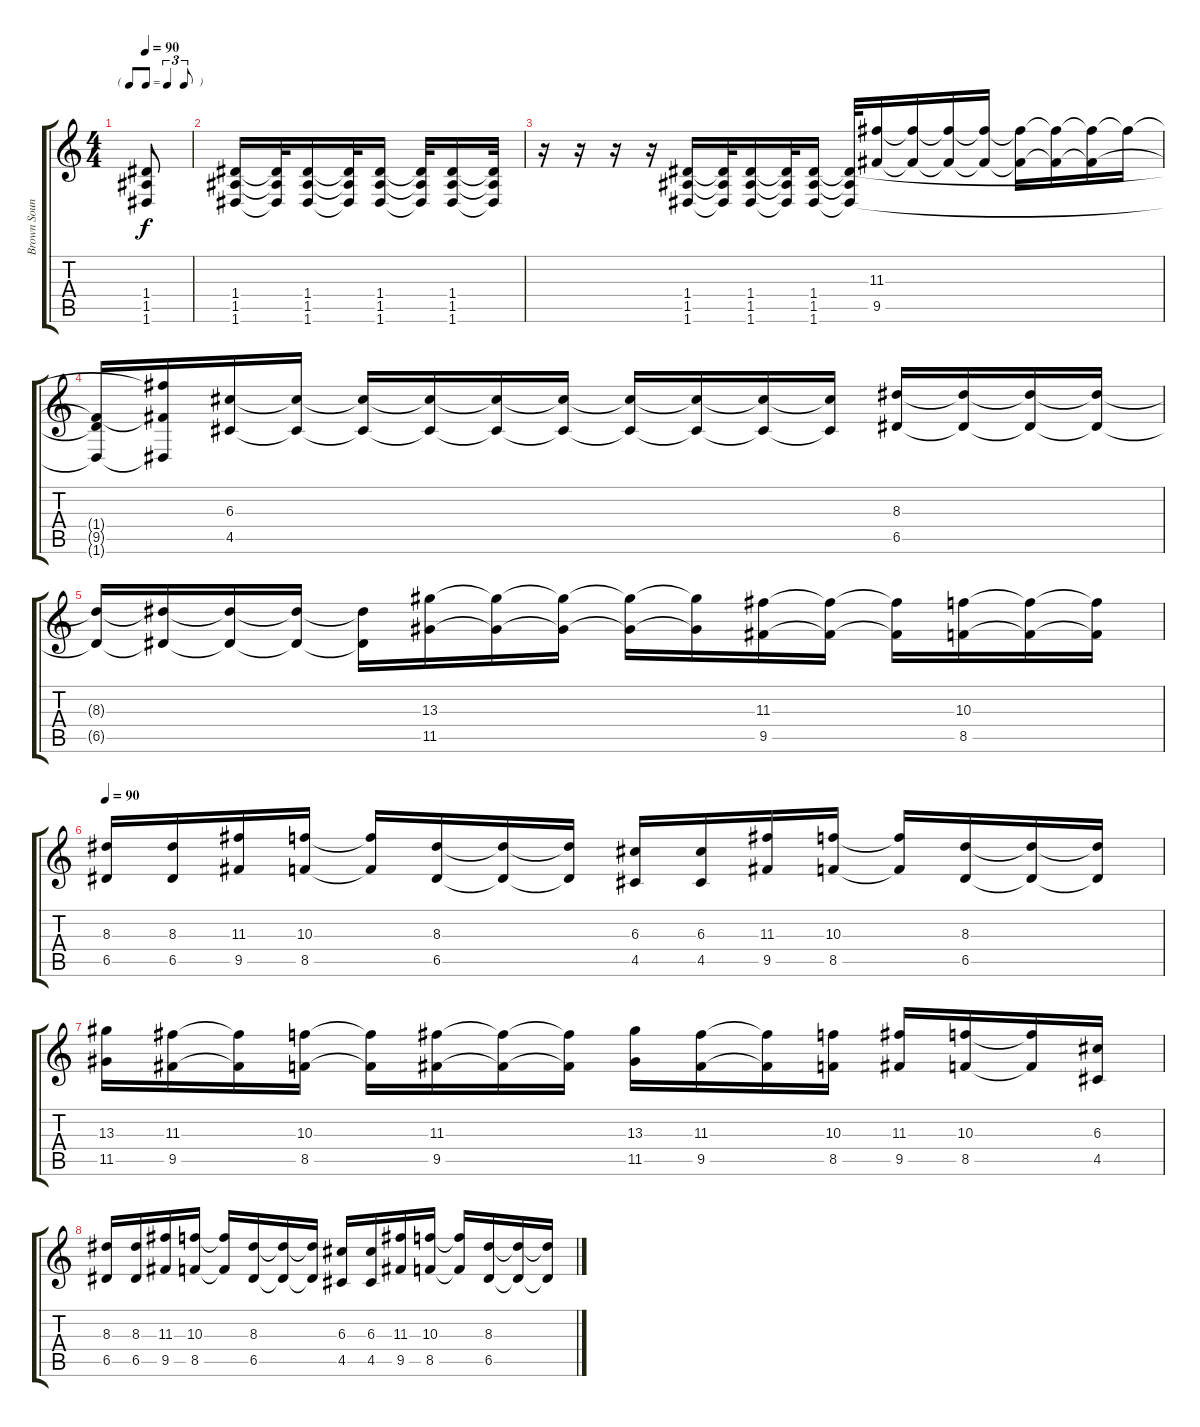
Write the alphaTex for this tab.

\track ("Brown Sound" "Brown Soun") {instrument distortionguitar}
\staff {score tabs}
\tuning (E4 B3 G3 D3 A2 D2) {hide}
\ts (4 4)
\tf triplet8th
\tempo 90
\tempo 120
\tempo 90
\clef g2
\ks c
(1.4 1.5 1.6).8{dy f instrument distortionguitar} |
(1.4 1.5 1.6).16 (1.4{t} 1.5{t} 1.6{t}).32 (1.4 1.5 1.6).16 (1.4{t} 1.5{t} 1.6{t}).32 (1.4 1.5 1.6).16 (1.4{t} 1.5{t} 1.6{t}).32 (1.4 1.5 1.6).16 (1.4{t} 1.5{t} 1.6{t}).32 |
r.16 r.16 r.16 r.16 (1.4 1.5 1.6).16 (1.4{t} 1.5{t} 1.6{t}).32 (1.4 1.5 1.6).16 (1.4{t} 1.5{t} 1.6{t}).32 (1.4 1.5 1.6).16 (1.4{t} 1.5{t} 1.6{t}).32 (11.3 9.5).16 (11.3{t} 9.5{t}).16 (11.3{t} 9.5{t}).16 (11.3{t} 9.5{t}).16 (11.3{t} 9.5{t}).16 (11.3{t} 9.5{t}).16 (11.3{t} 9.5{t}).16 11.3{t}.16 |
(1.4{t} 9.5{t} 1.6{t}).16 (11.3{t} 9.5{t} 1.6{t}).16 (6.3 4.5).16 (6.3{t} 4.5{t}).16 (6.3{t} 4.5{t}).16 (6.3{t} 4.5{t}).16 (6.3{t} 4.5{t}).16 (6.3{t} 4.5{t}).16 (6.3{t} 4.5{t}).16 (6.3{t} 4.5{t}).16 (6.3{t} 4.5{t}).16 (6.3{t} 4.5{t}).16 (8.3 6.5).16 (8.3{t} 6.5{t}).16 (8.3{t} 6.5{t}).16 (8.3{t} 6.5{t}).16 |
(8.3{t} 6.5{t}).16 (8.3{t} 6.5{t}).16 (8.3{t} 6.5{t}).16 (8.3{t} 6.5{t}).16 (8.3{t} 6.5{t}).16 (13.3 11.5).16 (13.3{t} 11.5{t}).16 (13.3{t} 11.5{t}).16 (13.3{t} 11.5{t}).16 (13.3{t} 11.5{t}).16 (11.3 9.5).16 (11.3{t} 9.5{t}).16 (11.3{t} 9.5{t}).16 (10.3 8.5).16 (10.3{t} 8.5{t}).16 (10.3{t} 8.5{t}).16 |
\tempo 90
(8.3 6.5).16 (8.3 6.5).16 (11.3 9.5).16 (10.3 8.5).16 (10.3{t} 8.5{t}).16 (8.3 6.5).16 (8.3{t} 6.5{t}).16 (8.3{t} 6.5{t}).16 (6.3 4.5).16 (6.3 4.5).16 (11.3 9.5).16 (10.3 8.5).16 (10.3{t} 8.5{t}).16 (8.3 6.5).16 (8.3{t} 6.5{t}).16 (8.3{t} 6.5{t}).16 |
(13.3 11.5).16 (11.3 9.5).16 (11.3{t} 9.5{t}).16 (10.3 8.5).16 (10.3{t} 8.5{t}).16 (11.3 9.5).16 (11.3{t} 9.5{t}).16 (11.3{t} 9.5{t}).16 (13.3 11.5).16 (11.3 9.5).16 (11.3{t} 9.5{t}).16 (10.3 8.5).16 (11.3 9.5).16 (10.3 8.5).16 (10.3{t} 8.5{t}).16 (6.3 4.5).16 |
(8.3 6.5).16 (8.3 6.5).16 (11.3 9.5).16 (10.3 8.5).16 (10.3{t} 8.5{t}).16 (8.3 6.5).16 (8.3{t} 6.5{t}).16 (8.3{t} 6.5{t}).16 (6.3 4.5).16 (6.3 4.5).16 (11.3 9.5).16 (10.3 8.5).16 (10.3{t} 8.5{t}).16 (8.3 6.5).16 (8.3{t} 6.5{t}).16 (8.3{t} 6.5{t}).16
